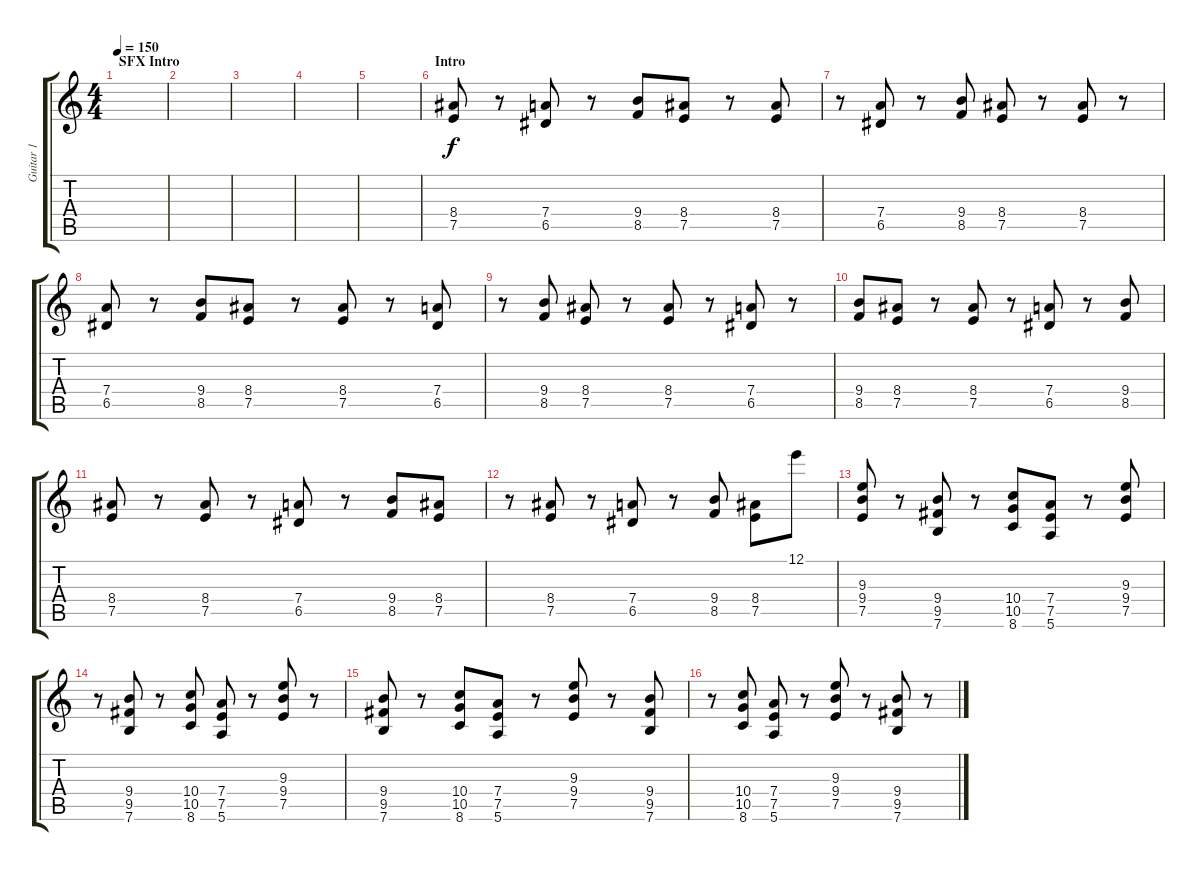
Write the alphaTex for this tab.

\track ("Guitar 1" "Guitar 1") {instrument distortionguitar}
\staff {score tabs}
\tuning (E4 B3 G3 D3 A2 E2) {hide}
\ts (4 4)
\section ("" "SFX Intro")
\tempo 150
\clef g2
\ks c
|
|
|
|
|
\section ("" "Intro")
(8.4 7.5).8{instrument electricguitarclean} r.8 (7.4 6.5).8 r.8 (9.4 8.5).8 (8.4 7.5).8 r.8 (8.4 7.5).8 |
r.8 (7.4 6.5).8 r.8 (9.4 8.5).8 (8.4 7.5).8 r.8 (8.4 7.5).8 r.8 |
(7.4 6.5).8 r.8 (9.4 8.5).8 (8.4 7.5).8 r.8 (8.4 7.5).8 r.8 (7.4 6.5).8 |
r.8 (9.4 8.5).8 (8.4 7.5).8 r.8 (8.4 7.5).8 r.8 (7.4 6.5).8 r.8 |
(9.4 8.5).8 (8.4 7.5).8 r.8 (8.4 7.5).8 r.8 (7.4 6.5).8 r.8 (9.4 8.5).8 |
(8.4 7.5).8 r.8 (8.4 7.5).8 r.8 (7.4 6.5).8 r.8 (9.4 8.5).8 (8.4 7.5).8 |
r.8 (8.4 7.5).8 r.8 (7.4 6.5).8 r.8 (9.4 8.5).8 (8.4 7.5).8 12.1.8{volume 9 instrument lead2sawtooth} |
(9.3 9.4 7.5).8{volume 16 instrument distortionguitar} r.8 (9.4 9.5 7.6).8 r.8 (10.4 10.5 8.6).8 (7.4 7.5 5.6).8 r.8 (9.3 9.4 7.5).8 |
r.8 (9.4 9.5 7.6).8 r.8 (10.4 10.5 8.6).8 (7.4 7.5 5.6).8 r.8 (9.3 9.4 7.5).8 r.8 |
(9.4 9.5 7.6).8 r.8 (10.4 10.5 8.6).8 (7.4 7.5 5.6).8 r.8 (9.3 9.4 7.5).8 r.8 (9.4 9.5 7.6).8 |
r.8 (10.4 10.5 8.6).8 (7.4 7.5 5.6).8 r.8 (9.3 9.4 7.5).8 r.8 (9.4 9.5 7.6).8 r.8
